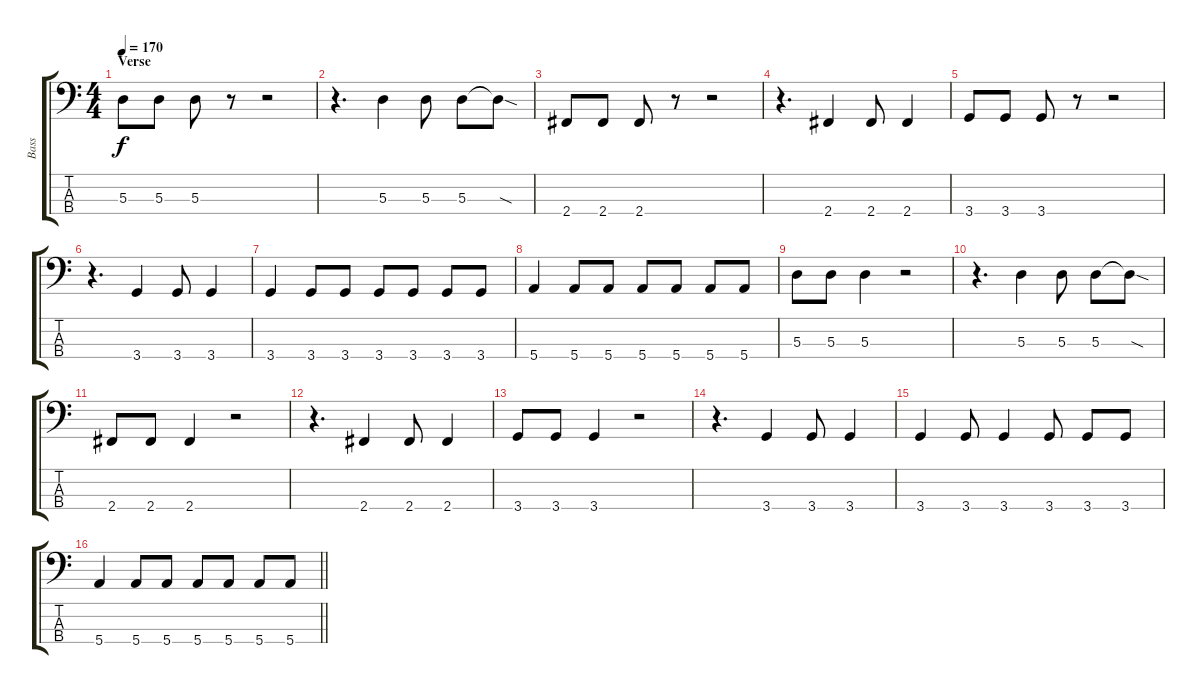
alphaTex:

\track ("Bass" "Bass") {instrument electricbassfinger}
\staff {score tabs}
\tuning (G2 D2 A1 E1) {hide}
\ts (4 4)
\section ("" "Verse")
\tempo 170
\clef f4
\ks c
5.3.8{dy f} 5.3.8 5.3.8 r.8 r.2 |
r.4{d} 5.3.4 5.3.8 5.3.8 5.3{sod t}.8 |
2.4.8 2.4.8 2.4.8 r.8 r.2 |
r.4{d} 2.4.4 2.4.8 2.4.4 |
3.4.8 3.4.8 3.4.8 r.8 r.2 |
r.4{d} 3.4.4 3.4.8 3.4.4 |
3.4.4 3.4.8 3.4.8 3.4.8 3.4.8 3.4.8 3.4.8 |
5.4.4 5.4.8 5.4.8 5.4.8 5.4.8 5.4.8 5.4.8 |
5.3.8 5.3.8 5.3.4 r.2 |
r.4{d} 5.3.4 5.3.8 5.3.8 5.3{sod t}.8 |
2.4.8 2.4.8 2.4.4 r.2 |
r.4{d} 2.4.4 2.4.8 2.4.4 |
3.4.8 3.4.8 3.4.4 r.2 |
r.4{d} 3.4.4 3.4.8 3.4.4 |
3.4.4 3.4.8 3.4.4 3.4.8 3.4.8 3.4.8 |
\barLineRight lightlight
5.4.4 5.4.8 5.4.8 5.4.8 5.4.8 5.4.8 5.4.8
